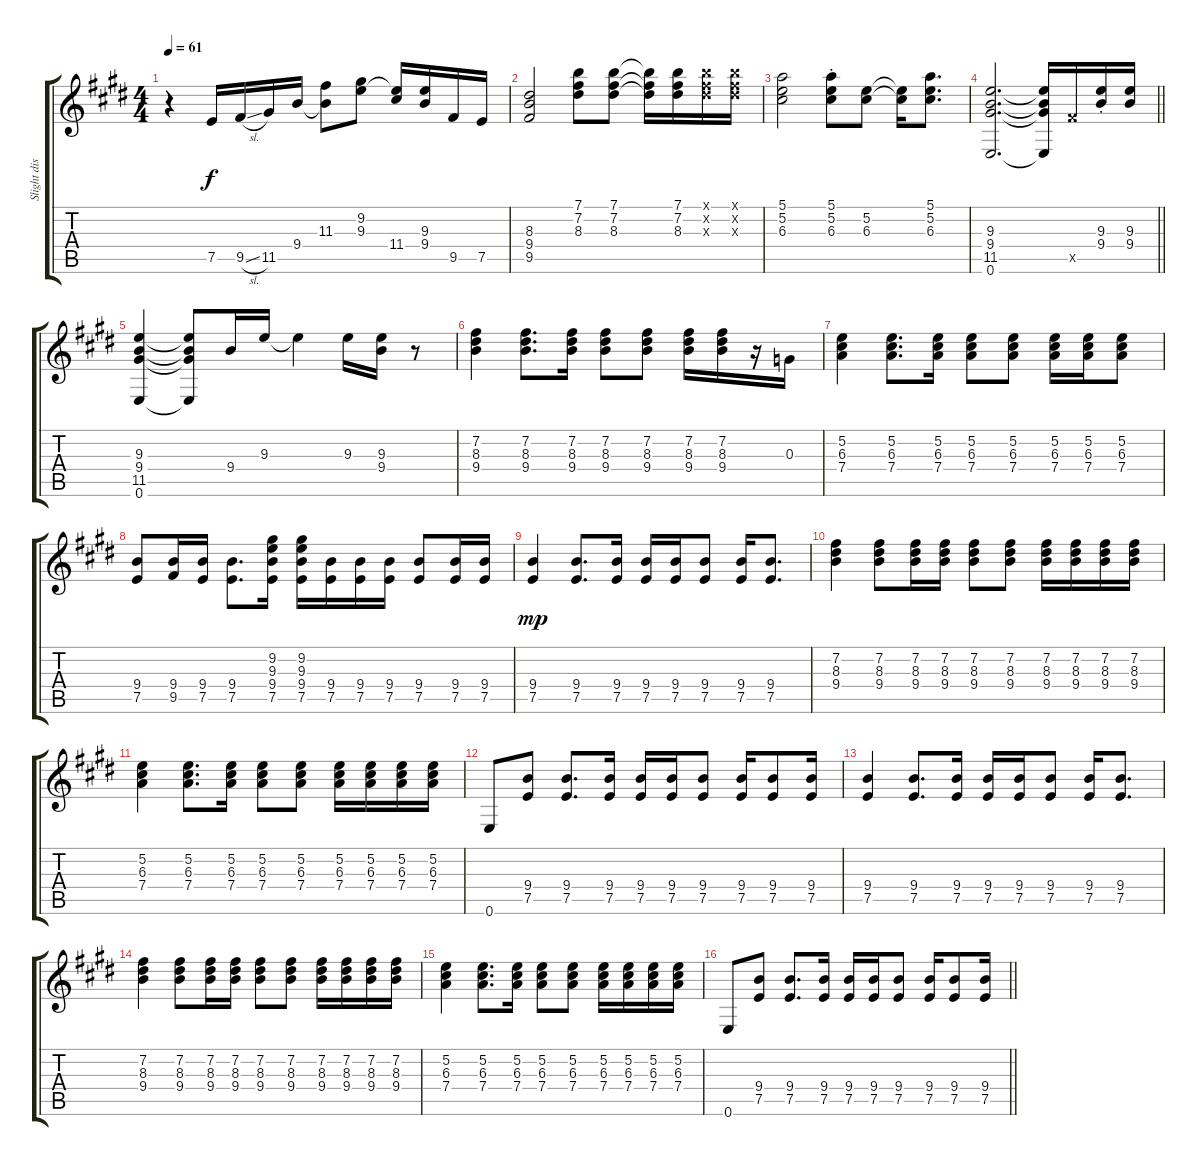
\track ("Slight dist" "Slight dis") {instrument overdrivenguitar}
\staff {score tabs}
\tuning (E4 B3 G3 D3 A2 E2) {hide}
\ts (4 4)
\tempo 61
\clef g2
\ks c#minor
r.4{dy f} 7.5.16 9.5{sl}.16 11.5.16 9.4.16 (11.3 9.4{t}).8 (9.2 9.3).8 (9.3{t} 11.4).16 (9.3 9.4).16 9.5.16 7.5.16 |
(8.3 9.4 9.5).2 (7.1 7.2 8.3).8 (7.1 7.2 8.3).8 (7.1{t} 7.2{t} 8.3{t}).16 (7.1 7.2 8.3).16 (7.1{x} 7.2{x} 8.3{x}).16 (7.1{x} 7.2{x} 8.3{x}).16 |
(5.1 5.2 6.3).2 (5.1{st} 5.2{st} 6.3{st}).8 (5.2 6.3).8 (5.2{t} 6.3{t}).16 (5.1 5.2 6.3).8{d} |
\barLineRight lightlight
(9.3 9.4 11.5 0.6).2{d} (9.3{t} 9.4{t} 11.5{t} 0.6{t}).16 9.5{x}.16 (9.3{st} 9.4{st}).16 (9.3 9.4).16 |
(9.3 9.4 11.5 0.6).4 (9.3{t} 9.4{t} 11.5{t} 0.6{t}).8 9.4.16 9.3.16 9.3{t}.4 9.3.16 (9.3 9.4).16 r.8 |
(7.2 8.3 9.4).4 (7.2 8.3 9.4).8{d} (7.2 8.3 9.4).16 (7.2 8.3 9.4).8 (7.2 8.3 9.4).8 (7.2 8.3 9.4).16 (7.2 8.3 9.4).16 r.16 0.3.16 |
(5.2 6.3 7.4).4 (5.2 6.3 7.4).8{d} (5.2 6.3 7.4).16 (5.2 6.3 7.4).8 (5.2 6.3 7.4).8 (5.2 6.3 7.4).16 (5.2 6.3 7.4).16 (5.2 6.3 7.4).8 |
(9.4 7.5).8 (9.4 9.5).16 (9.4 7.5).16 (9.4 7.5).8{d} (9.2 9.3 9.4 7.5).16 (9.2 9.3 9.4 7.5).16 (9.4 7.5).16 (9.4 7.5).16 (9.4 7.5).16 (9.4 7.5).8 (9.4 7.5).16 (9.4 7.5).16 |
(9.4 7.5).4{dy mp} (9.4 7.5).8{d} (9.4 7.5).16 (9.4 7.5).16 (9.4 7.5).16 (9.4 7.5).8 (9.4 7.5).16 (9.4 7.5).8{d} |
(7.2 8.3 9.4).4 (7.2 8.3 9.4).8 (7.2 8.3 9.4).16 (7.2 8.3 9.4).16 (7.2 8.3 9.4).8 (7.2 8.3 9.4).8 (7.2 8.3 9.4).16 (7.2 8.3 9.4).16 (7.2 8.3 9.4).16 (7.2 8.3 9.4).16 |
(5.2 6.3 7.4).4 (5.2 6.3 7.4).8{d} (5.2 6.3 7.4).16 (5.2 6.3 7.4).8 (5.2 6.3 7.4).8 (5.2 6.3 7.4).16 (5.2 6.3 7.4).16 (5.2 6.3 7.4).16 (5.2 6.3 7.4).16 |
0.6.8 (9.4 7.5).8 (9.4 7.5).8{d} (9.4 7.5).16 (9.4 7.5).16 (9.4 7.5).16 (9.4 7.5).8 (9.4 7.5).16 (9.4 7.5).8 (9.4 7.5).16 |
\ks e
(9.4 7.5).4 (9.4 7.5).8{d} (9.4 7.5).16 (9.4 7.5).16 (9.4 7.5).16 (9.4 7.5).8 (9.4 7.5).16 (9.4 7.5).8{d} |
\ks c#minor
(7.2 8.3 9.4).4 (7.2 8.3 9.4).8 (7.2 8.3 9.4).16 (7.2 8.3 9.4).16 (7.2 8.3 9.4).8 (7.2 8.3 9.4).8 (7.2 8.3 9.4).16 (7.2 8.3 9.4).16 (7.2 8.3 9.4).16 (7.2 8.3 9.4).16 |
(5.2 6.3 7.4).4 (5.2 6.3 7.4).8{d} (5.2 6.3 7.4).16 (5.2 6.3 7.4).8 (5.2 6.3 7.4).8 (5.2 6.3 7.4).16 (5.2 6.3 7.4).16 (5.2 6.3 7.4).16 (5.2 6.3 7.4).16 |
\barLineRight lightlight
0.6.8 (9.4 7.5).8 (9.4 7.5).8{d} (9.4 7.5).16 (9.4 7.5).16 (9.4 7.5).16 (9.4 7.5).8 (9.4 7.5).16 (9.4 7.5).8 (9.4 7.5).16
